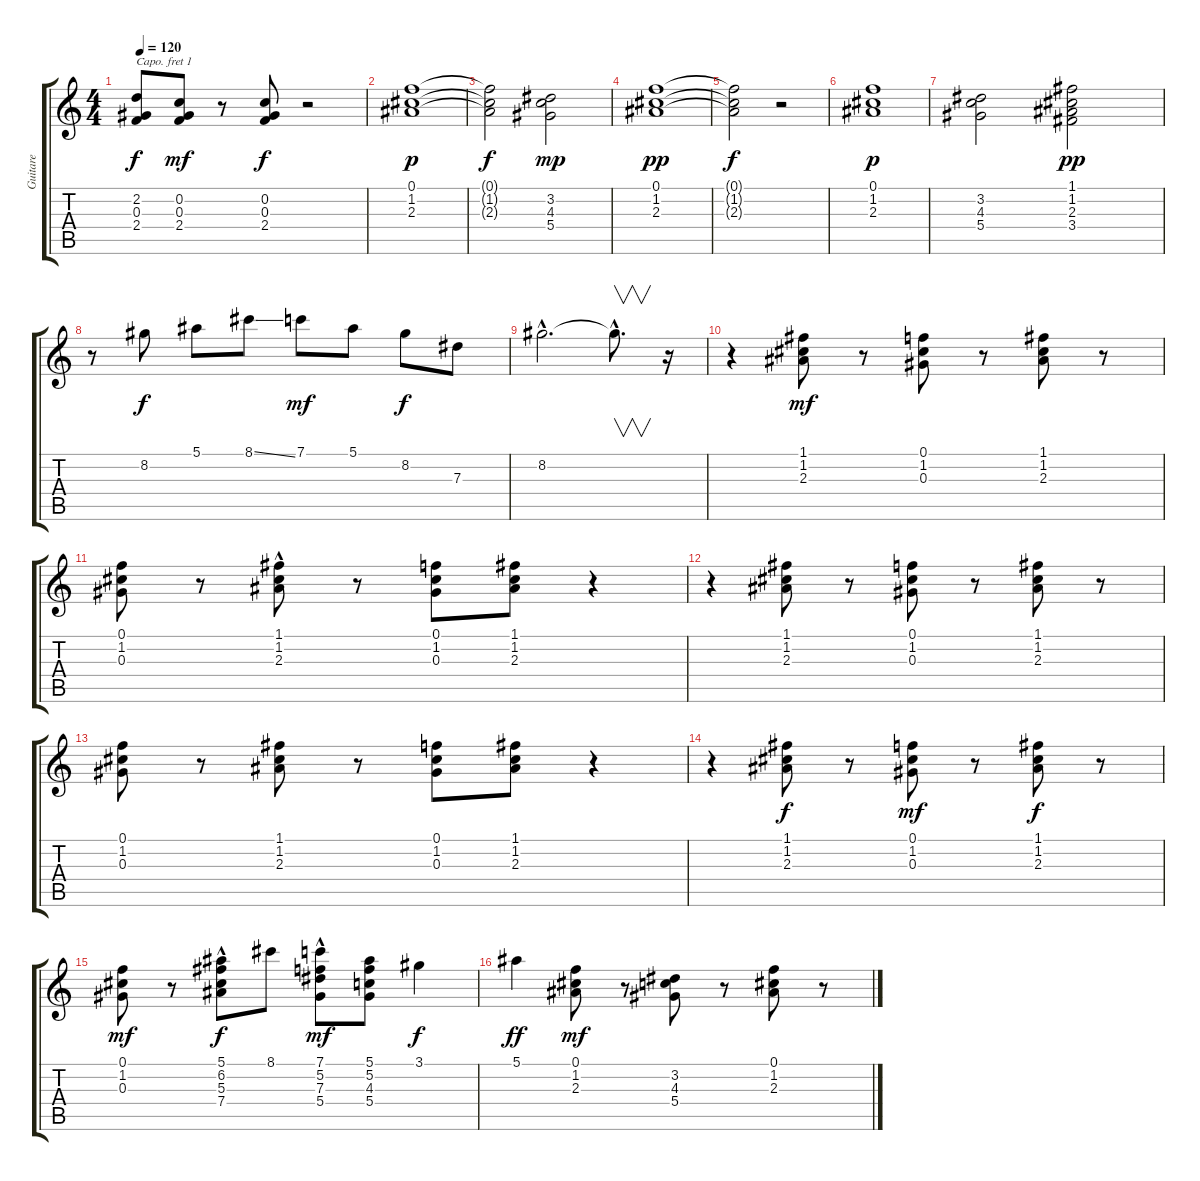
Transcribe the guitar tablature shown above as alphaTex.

\track ("Guitare" "Guitare") {instrument distortionguitar}
\staff {score tabs}
\capo 1
\tuning (E4 B3 G3 D3 A2 E2) {hide}
\ts (4 4)
\tempo 120
\clef g2
\ks c
(2.2 0.3 2.4).8{dy f} (0.2 0.3 2.4).8{dy mf} r.8 (0.2 0.3 2.4).8{dy f} r.2 |
(0.1 1.2 2.3).1{dy p} |
(0.1{t} 1.2{t} 2.3{t}).2{dy f} (3.2 4.3 5.4).2{dy mp} |
(0.1 1.2 2.3).1{dy pp} |
(0.1{t} 1.2{t} 2.3{t}).2{dy f} r.2 |
(0.1 1.2 2.3).1{dy p} |
(3.2 4.3 5.4).2 (1.1 1.2 2.3 3.4).2{dy pp} |
r.8 8.2.8{dy f} 5.1.8 8.1{ss}.8 7.1.8{dy mf} 5.1.8 8.2.8{dy f} 7.3.8 |
8.2{hac}.2{d} 8.2{hac t}.8{v d} r.16 |
r.4 (1.1 1.2 2.3).8{dy mf} r.8 (0.1 1.2 0.3).8 r.8 (1.1 1.2 2.3).8 r.8 |
(0.1 1.2 0.3).8 r.8 (1.1{hac} 1.2{hac} 2.3).8 r.8 (0.1 1.2 0.3).8 (1.1 1.2 2.3).8 r.4 |
r.4 (1.1 1.2 2.3).8 r.8 (0.1 1.2 0.3).8 r.8 (1.1 1.2 2.3).8 r.8 |
(0.1 1.2 0.3).8 r.8 (1.1 1.2 2.3).8 r.8 (0.1 1.2 0.3).8 (1.1 1.2 2.3).8 r.4 |
r.4 (1.1 1.2 2.3).8{dy f} r.8 (0.1 1.2 0.3).8{dy mf} r.8 (1.1 1.2 2.3).8{dy f} r.8 |
(0.1 1.2 0.3).8{dy mf} r.8 (5.1 6.2 5.3{hac} 7.4).8{dy f} 8.1.8 (7.1 5.2{hac} 7.3{hac} 5.4).8{dy mf} (5.1 5.2 4.3 5.4).8 3.1.4{dy f} |
5.1.4{dy ff} (0.1 1.2 2.3).8{dy mf} r.8 (3.2 4.3 5.4).8 r.8 (0.1 1.2 2.3).8 r.8
